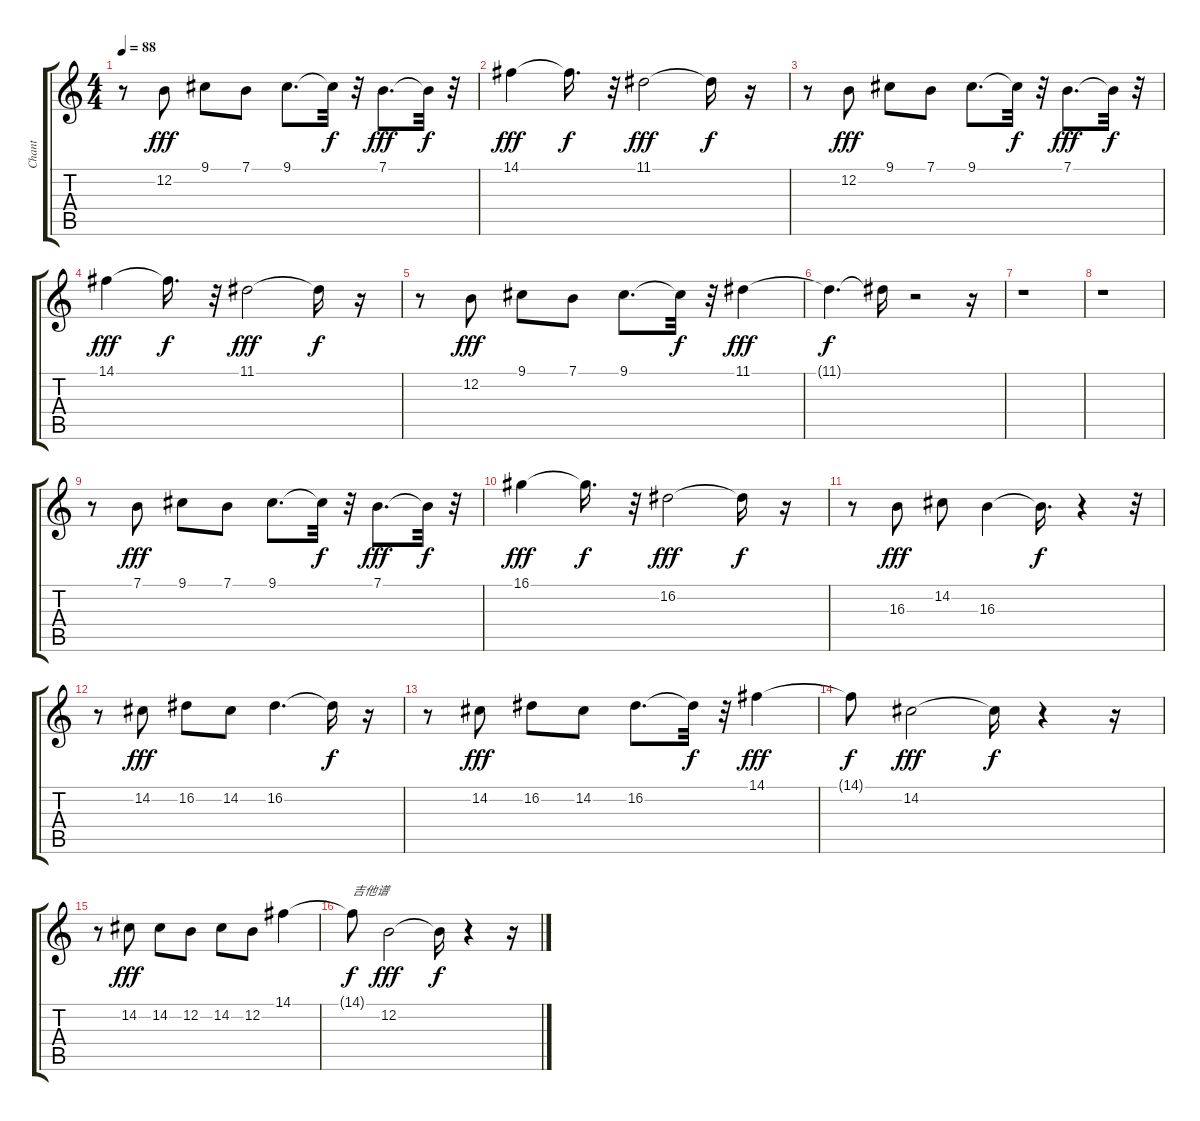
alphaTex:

\track ("Chant" "Chant") {instrument synthbrass1}
\staff {score tabs}
\tuning (E4 B3 G3 D3 A2 E2) {hide}
\ts (4 4)
\tempo 88
\clef g2
\ks c
r.8{dy f} 12.2.8{dy fff} 9.1.8 7.1.8 9.1.8{d} 9.1{t}.32{dy f} r.32 7.1.8{d dy fff} 7.1{t}.32{dy f} r.32 |
14.1.4{dy fff} 14.1{t}.16{d dy f} r.32 11.1.2{dy fff} 11.1{t}.16{dy f} r.16 |
r.8 12.2.8{dy fff} 9.1.8 7.1.8 9.1.8{d} 9.1{t}.32{dy f} r.32 7.1.8{d dy fff} 7.1{t}.32{dy f} r.32 |
14.1.4{dy fff} 14.1{t}.16{d dy f} r.32 11.1.2{dy fff} 11.1{t}.16{dy f} r.16 |
r.8 12.2.8{dy fff} 9.1.8 7.1.8 9.1.8{d} 9.1{t}.32{dy f} r.32 11.1.4{dy fff} |
11.1{t}.4{d dy f} 11.1{t}.16 r.2 r.16 |
r.1 |
r.1 |
r.8 7.1.8{dy fff} 9.1.8 7.1.8 9.1.8{d} 9.1{t}.32{dy f} r.32 7.1.8{d dy fff} 7.1{t}.32{dy f} r.32 |
16.1.4{dy fff} 16.1{t}.16{d dy f} r.32 16.2.2{dy fff} 16.2{t}.16{dy f} r.16 |
r.8 16.3.8{dy fff} 14.2.8 16.3.4 16.3{t}.16{d dy f} r.4 r.32 |
r.8 14.2.8{dy fff} 16.2.8 14.2.8 16.2.4{d} 16.2{t}.16{dy f} r.16 |
r.8 14.2.8{dy fff} 16.2.8 14.2.8 16.2.8{d} 16.2{t}.32{dy f} r.32 14.1.4{dy fff} |
14.1{t}.8{dy f} 14.2.2{dy fff} 14.2{t}.16{dy f} r.4 r.16 |
r.8 14.2.8{dy fff} 14.2.8 12.2.8 14.2.8 12.2.8 14.1.4 |
14.1{t}.8{txt "吉他谱" dy f} 12.2.2{dy fff} 12.2{t}.16{dy f} r.4 r.16
